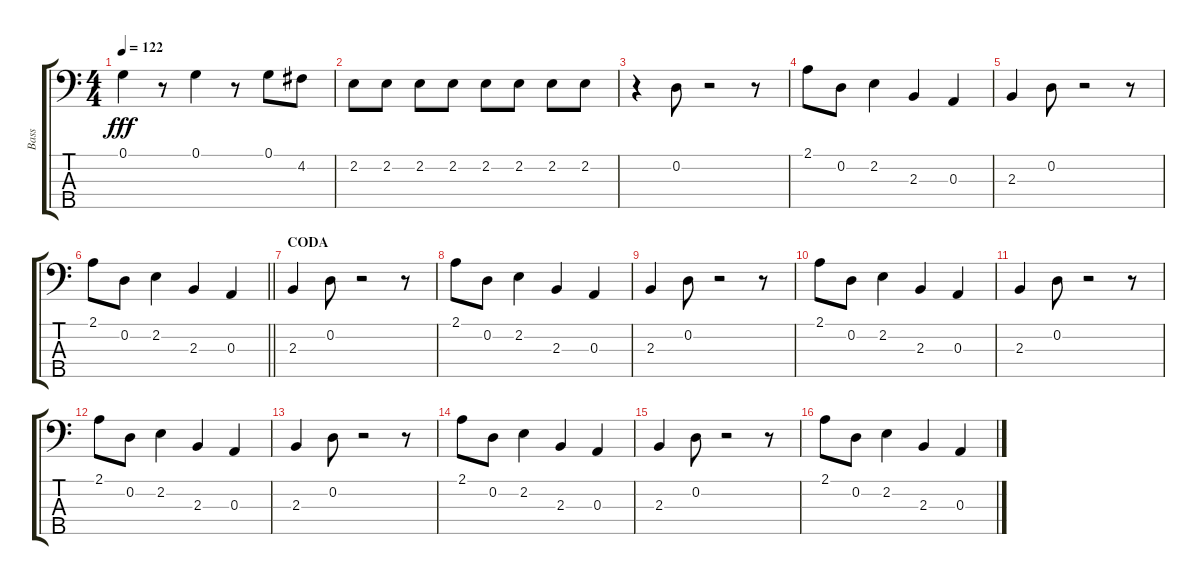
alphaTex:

\track ("Bass" "Bass") {instrument fretlessbass}
\staff {score tabs}
\tuning (G2 D2 A1 E1 B0) {hide}
\ts (4 4)
\tempo 122
\clef f4
\ks c
0.1.4{dy fff} r.8 0.1.4 r.8 0.1.8 4.2.8 |
2.2.8 2.2.8 2.2.8 2.2.8 2.2.8 2.2.8 2.2.8 2.2.8 |
r.4 0.2.8 r.2 r.8 |
2.1.8 0.2.8 2.2.4 2.3.4 0.3.4 |
2.3.4 0.2.8 r.2 r.8 |
\barLineRight lightlight
2.1.8 0.2.8 2.2.4 2.3.4 0.3.4 |
\section ("" "CODA")
2.3.4 0.2.8 r.2 r.8 |
2.1.8 0.2.8 2.2.4 2.3.4 0.3.4 |
2.3.4 0.2.8 r.2 r.8 |
2.1.8 0.2.8 2.2.4 2.3.4 0.3.4 |
2.3.4 0.2.8 r.2 r.8 |
2.1.8 0.2.8 2.2.4 2.3.4 0.3.4 |
2.3.4 0.2.8 r.2 r.8 |
2.1.8 0.2.8 2.2.4 2.3.4 0.3.4 |
2.3.4 0.2.8 r.2 r.8 |
2.1.8 0.2.8 2.2.4 2.3.4 0.3.4
